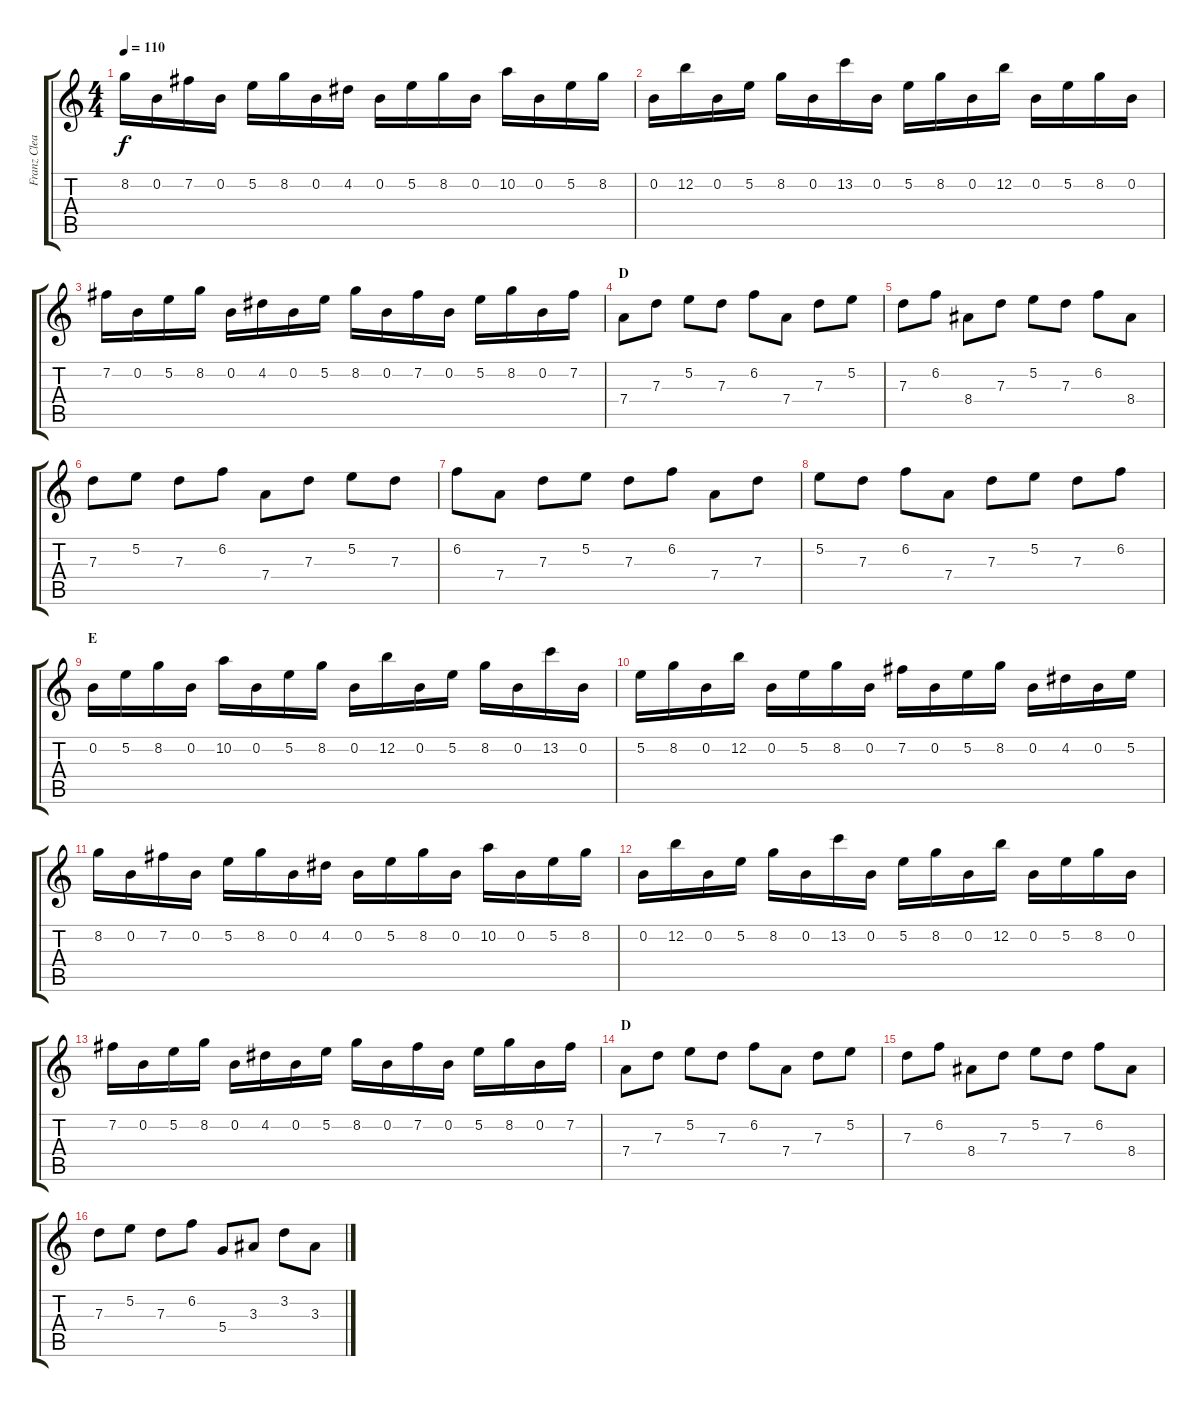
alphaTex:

\track ("Franz Clean" "Franz Clea") {instrument electricguitarjazz}
\staff {score tabs}
\tuning (E4 B3 G3 D3 A2 D2) {hide}
\ts (4 4)
\tempo 110
\clef g2
\ks c
8.2.16{dy f} 0.2.16 7.2.16 0.2.16 5.2.16 8.2.16 0.2.16 4.2.16 0.2.16 5.2.16 8.2.16 0.2.16 10.2.16 0.2.16 5.2.16 8.2.16 |
0.2.16 12.2.16 0.2.16 5.2.16 8.2.16 0.2.16 13.2.16 0.2.16 5.2.16 8.2.16 0.2.16 12.2.16 0.2.16 5.2.16 8.2.16 0.2.16 |
7.2.16 0.2.16 5.2.16 8.2.16 0.2.16 4.2.16 0.2.16 5.2.16 8.2.16 0.2.16 7.2.16 0.2.16 5.2.16 8.2.16 0.2.16 7.2.16 |
\section ("" "D")
7.4.8 7.3.8 5.2.8 7.3.8 6.2.8 7.4.8 7.3.8 5.2.8 |
7.3.8 6.2.8 8.4.8 7.3.8 5.2.8 7.3.8 6.2.8 8.4.8 |
7.3.8 5.2.8 7.3.8 6.2.8 7.4.8 7.3.8 5.2.8 7.3.8 |
6.2.8 7.4.8 7.3.8 5.2.8 7.3.8 6.2.8 7.4.8 7.3.8 |
5.2.8 7.3.8 6.2.8 7.4.8 7.3.8 5.2.8 7.3.8 6.2.8 |
\section ("" "E")
0.2.16 5.2.16 8.2.16 0.2.16 10.2.16 0.2.16 5.2.16 8.2.16 0.2.16 12.2.16 0.2.16 5.2.16 8.2.16 0.2.16 13.2.16 0.2.16 |
5.2.16 8.2.16 0.2.16 12.2.16 0.2.16 5.2.16 8.2.16 0.2.16 7.2.16 0.2.16 5.2.16 8.2.16 0.2.16 4.2.16 0.2.16 5.2.16 |
8.2.16 0.2.16 7.2.16 0.2.16 5.2.16 8.2.16 0.2.16 4.2.16 0.2.16 5.2.16 8.2.16 0.2.16 10.2.16 0.2.16 5.2.16 8.2.16 |
0.2.16 12.2.16 0.2.16 5.2.16 8.2.16 0.2.16 13.2.16 0.2.16 5.2.16 8.2.16 0.2.16 12.2.16 0.2.16 5.2.16 8.2.16 0.2.16 |
7.2.16 0.2.16 5.2.16 8.2.16 0.2.16 4.2.16 0.2.16 5.2.16 8.2.16 0.2.16 7.2.16 0.2.16 5.2.16 8.2.16 0.2.16 7.2.16 |
\section ("" "D")
7.4.8 7.3.8 5.2.8 7.3.8 6.2.8 7.4.8 7.3.8 5.2.8 |
7.3.8 6.2.8 8.4.8 7.3.8 5.2.8 7.3.8 6.2.8 8.4.8 |
7.3.8 5.2.8 7.3.8 6.2.8 5.4.8 3.3.8 3.2.8 3.3.8
